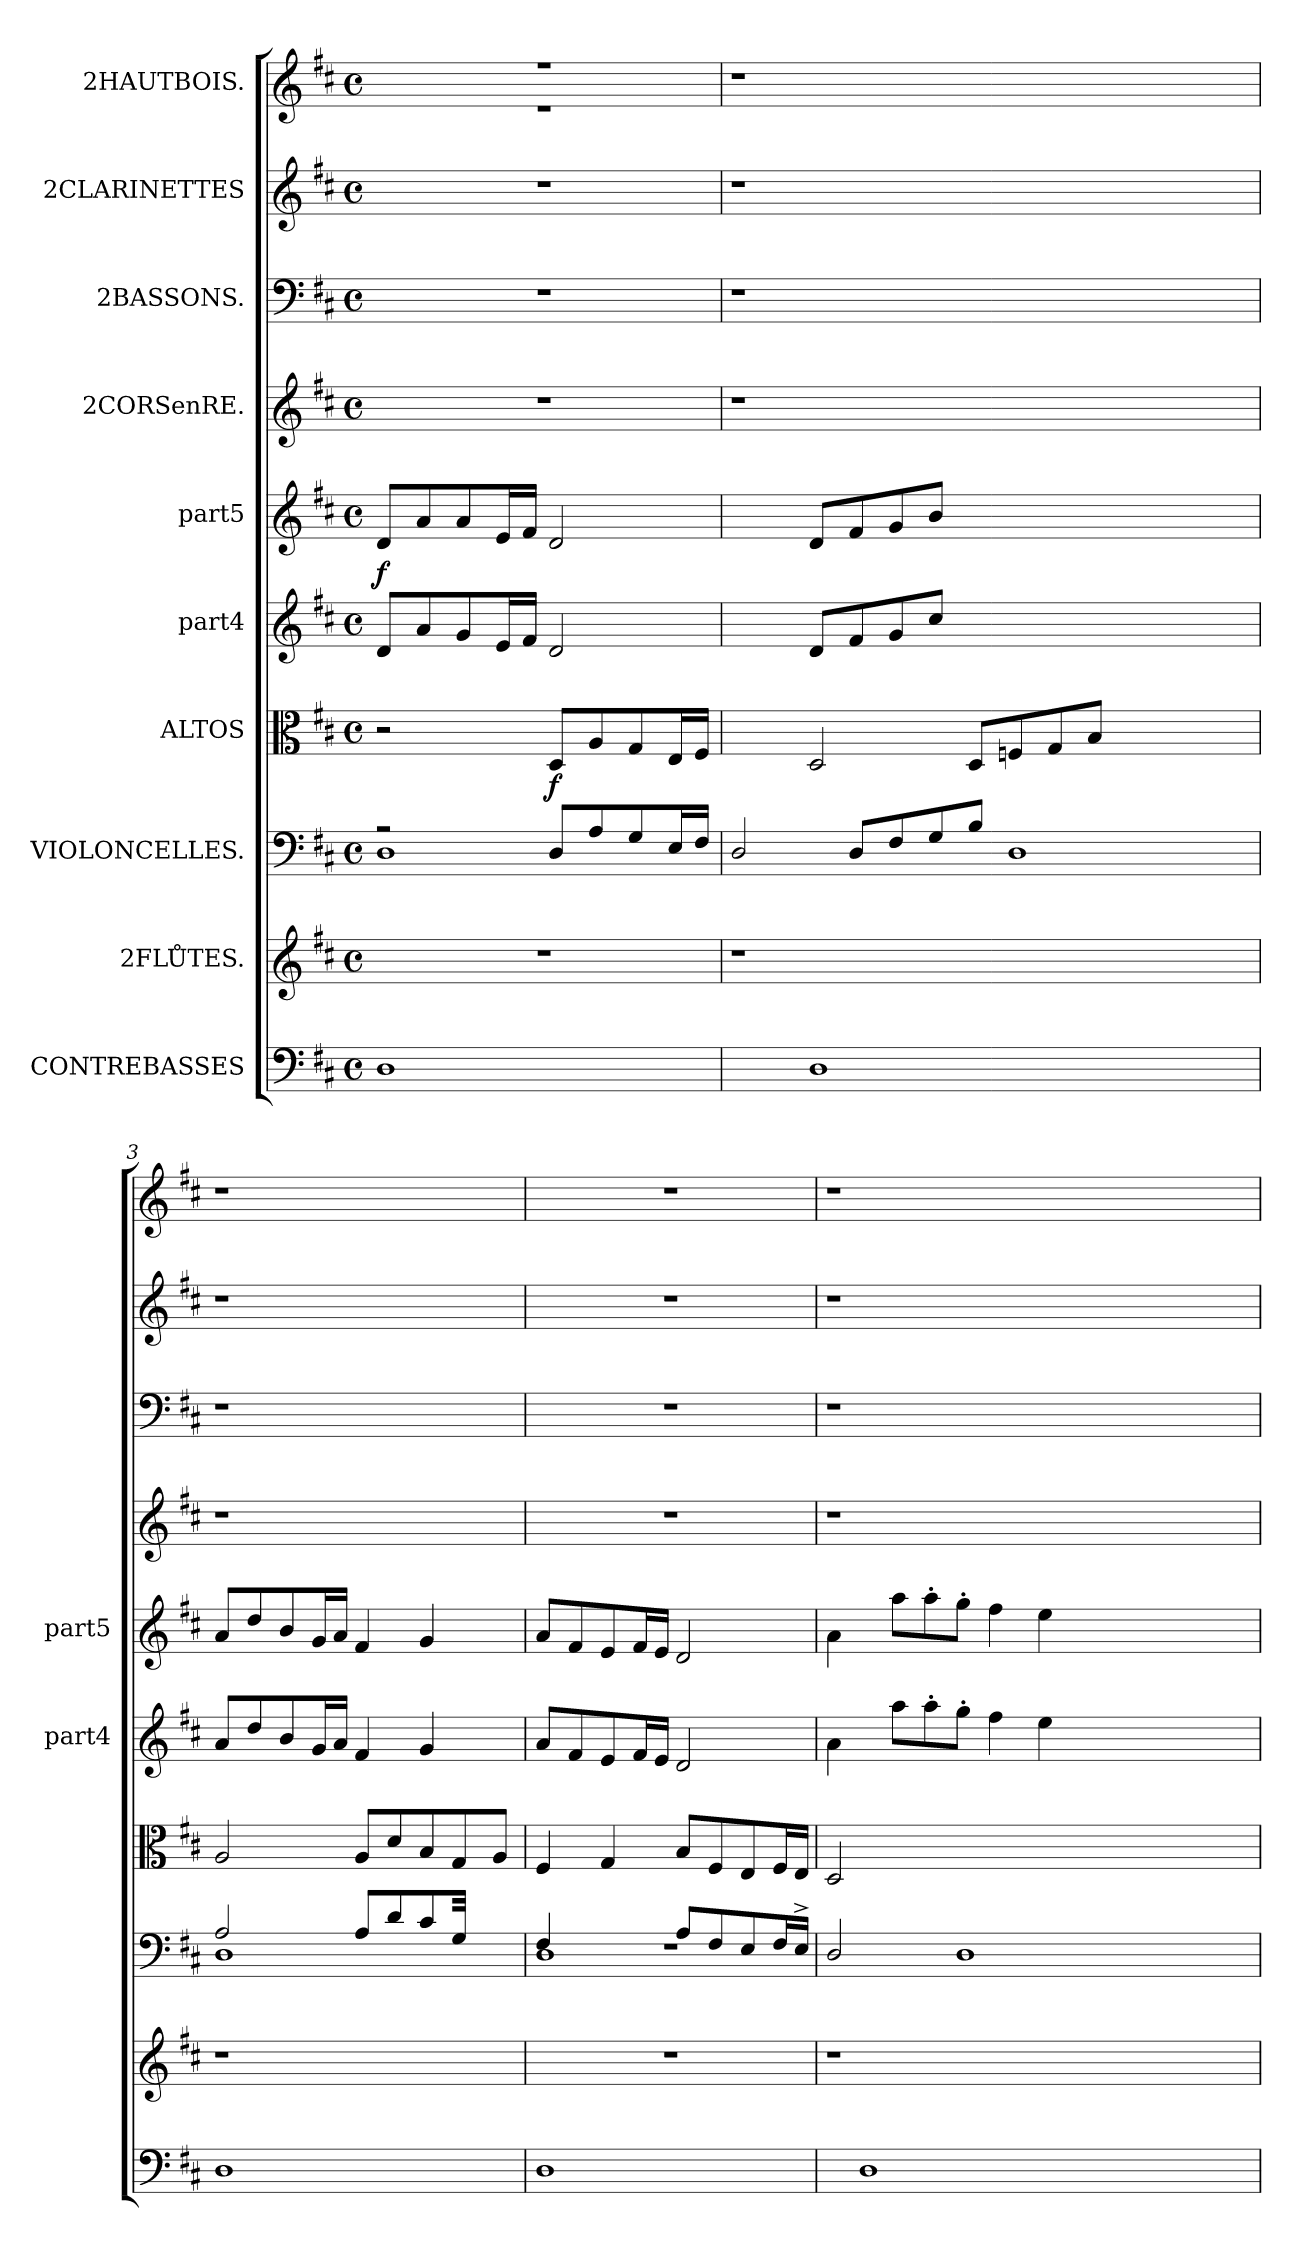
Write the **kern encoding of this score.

**kern	**kern	**kern	**dynam	**kern	**kern	**dynam	**kern	**kern	**kern	**kern	**kern
*part10	*part9	*part8	*part8	*part7	*part6	*part6	*part5	*part4	*part3	*part2	*part1
*staff10	*staff9	*staff8	*staff8	*staff7	*staff6	*staff6	*staff5	*staff4	*staff3	*staff2	*staff1
*I"CONTREBASSES	*I"2FLŮTES.	*I"VIOLONCELLES.	*	*I"ALTOS	*I"part4	*	*I"part5	*I"2CORSenRE.	*I"2BASSONS.	*I"2CLARINETTES	*I"2HAUTBOIS.
*	*	*	*	*	*I'part4	*	*I'part5	*	*	*	*
*clefF4	*clefG2	*clefF4	*	*clefC3	*clefG2	*	*clefG2	*clefG2	*clefF4	*clefG2	*clefG2
*k[f#c#]	*k[f#c#]	*k[f#c#]	*	*k[f#c#]	*k[f#c#]	*	*k[f#c#]	*k[f#c#]	*k[f#c#]	*k[f#c#]	*k[f#c#]
*M4/4	*M4/4	*M4/4	*	*M4/4	*M4/4	*	*M4/4	*M4/4	*M4/4	*M4/4	*M4/4
*met(c)	*met(c)	*met(c)	*	*met(c)	*met(c)	*	*met(c)	*met(c)	*met(c)	*met(c)	*met(c)
=1	=1	=1	=1	=1	=1	=1	=1	=1	=1	=1	=1
*	*	*^	*	*	*	*	*	*	*	*	*^
!	!	!	!	!	!	!	!LO:DY:a	!	!	!	!	!	!
1Di/	1r	2r	1Dj/	.	2r	8di/L	f	8di/L	1r	1r	1r	1r	1r
.	.	.	.	.	.	8ai/	.	8ai/	.	.	.	.	.
.	.	.	.	.	.	8gi/	.	8ai/	.	.	.	.	.
.	.	.	.	.	.	16ei/L	.	16ei/L	.	.	.	.	.
.	.	.	.	.	.	16f#i/JJ	.	16f#i/JJ	.	.	.	.	.
!	!	!	!	!LO:DY:a	!	!	!	!	!	!	!	!	!
.	.	8Di/L	.	f	8Di/L	2di/	.	2di/	.	.	.	.	.
.	.	8Ai/	.	.	8Ai/	.	.	.	.	.	.	.	.
.	.	8Gi/	.	.	8Gi/	.	.	.	.	.	.	.	.
.	.	16Ei/L	.	.	16Ei/L	.	.	.	.	.	.	.	.
.	.	16F#i/JJ	.	.	16F#i/JJ	.	.	.	.	.	.	.	.
*	*	*v	*v	*	*	*	*	*	*	*	*	*v	*v
=2	=2	=2	=2	=2	=2	=2	=2	=2	=2	=2	=2
4.ryy	1r	2Di/	.	4.ryy	4.ryy	.	4.ryy	1r	1r	1r	1r
1DZ/	.	.	.	2Di/	8di/L	.	8di/L	.	.	.	.
.	.	8Di/L	.	.	8f#i/	.	8f#i/	.	.	.	.
.	.	8F#i/	.	.	8gi/	.	8gi/	.	.	.	.
.	.	8Gi/	.	.	8cc#i/J	.	8bi/J	.	.	.	.
.	.	8Bi/J	.	8Di/L	8ryy	.	8ryy	.	.	.	.
.	1ryy	1DZ/	.	8FZ/	1ryy	.	1ryy	1ryy	1ryy	1ryy	1ryy
.	.	.	.	8GZ/	.	.	.	.	.	.	.
.	.	.	.	8BZ/J	.	.	.	.	.	.	.
2ryy	.	.	.	2ryy	.	.	.	.	.	.	.
8ryy	.	.	.	8ryy	.	.	.	.	.	.	.
=3	=3	=3	=3	=3	=3	=3	=3	=3	=3	=3	=3
*	*	*^	*	*	*	*	*	*	*	*	*
1Di/	1r	2Ai/	1Dj/	.	2Ai/	8ai/L	.	8ai/L	1r	1r	1r	1r
.	.	.	.	.	.	8ddi/	.	8ddi/	.	.	.	.
.	.	.	.	.	.	8bi/	.	8bi/	.	.	.	.
.	.	.	.	.	.	16gi/L	.	16gi/L	.	.	.	.
.	.	.	.	.	.	16ai/JJ	.	16ai/JJ	.	.	.	.
.	.	8Ai/L	.	.	8Ai/L	4f#i/	.	4f#i/	.	.	.	.
.	.	8di/	.	.	8di/	.	.	.	.	.	.	.
.	.	8c#i/	.	.	8Bi/	4gi/	.	4gi/	.	.	.	.
.	.	32Gi/Jkk	.	.	8Gi/	.	.	.	.	.	.	.
.	.	16.ryy	.	.	.	.	.	.	.	.	.	.
8ryy	8ryy	8ryy	8ryy	.	8AZ/J	8ryy	.	8ryy	8ryy	8ryy	8ryy	8ryy
=4	=4	=4	=4	=4	=4	=4	=4	=4	=4	=4	=4	=4
*	*	*	*^	*	*	*	*	*	*	*	*	*
1Di/	1r	8F#i/J	1r	1DV/	.	4F#i/	8ai/L	.	8ai/L	1r	1r	1r	1r
.	.	8ryy	.	.	.	.	8f#i/	.	8f#i/	.	.	.	.
.	.	8ryy	.	.	.	4Gi/	8ei/	.	8ei/	.	.	.	.
.	.	16ryy	.	.	.	.	16f#i/L	.	16f#i/L	.	.	.	.
.	.	16ryy	.	.	.	.	16ei/JJ	.	16ei/JJ	.	.	.	.
.	.	8Ai/L	.	.	.	8Bi/L	2di/	.	2di/	.	.	.	.
.	.	8F#i/	.	.	.	8F#i/	.	.	.	.	.	.	.
.	.	8Ei/	.	.	.	8Ei/	.	.	.	.	.	.	.
.	.	16F#i/L	.	.	.	16F#i/L	.	.	.	.	.	.	.
.	.	16E^<i/JJ	.	.	.	16Ei/JJ	.	.	.	.	.	.	.
*	*	*v	*v	*v	*	*	*	*	*	*	*	*	*
!!LO:LB:g=z
=5	=5	=5	=5	=5	=5	=5	=5	=5	=5	=5	=5
8ryy	1r	2Di/	.	2Di/	8ai\J	.	8ai\J	1r	1r	1r	1r
1DZ/	.	.	.	.	8ryy	.	8ryy	.	.	.	.
.	.	.	.	.	8aai\L	.	8aai\L	.	.	.	.
.	.	.	.	.	8aa'>'>i\	.	8aa'>i\	.	.	.	.
.	.	1DZ/	.	2ryy	8gg'>i\J	.	8gg'>i\J	.	.	.	.
.	.	.	.	.	4ff#i\	.	4ff#i\	.	.	.	.
.	.	.	.	.	4eeZ\	.	4eeZ\	.	.	.	.
.	1ryy	.	.	1ryy	.	.	.	1ryy	1ryy	1ryy	1ryy
2..ryy	.	.	.	.	8ryy	.	8ryy	.	.	.	.
.	.	.	.	.	2.ryy	.	2.ryy	.	.	.	.
.	.	2ryy	.	.	.	.	.	.	.	.	.
=	=	=	=	=	=	=	=	=	=	=	=
*-	*-	*-	*-	*-	*-	*-	*-	*-	*-	*-	*-
